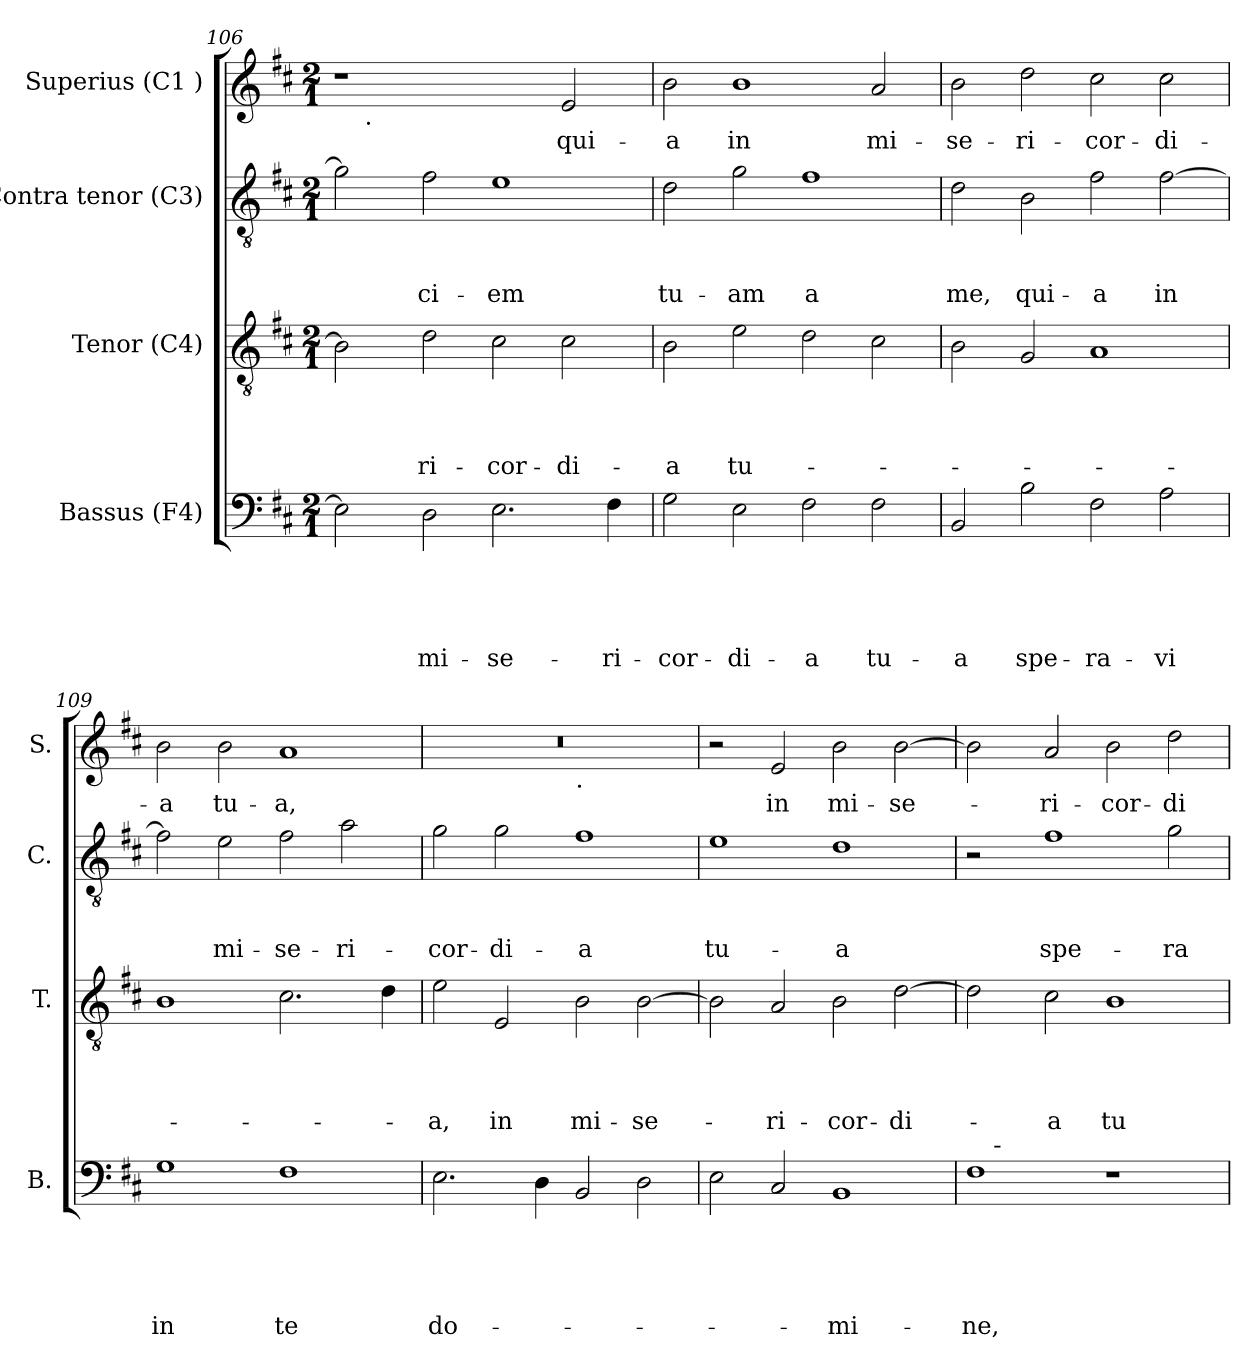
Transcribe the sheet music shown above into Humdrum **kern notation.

**kern	**text	**text	**text	**text	**text	**kern	**text	**text	**text	**text	**kern	**text	**text	**text	**kern	**text
*part4	*part4	*part4	*part4	*part4	*part4	*part3	*part3	*part3	*part3	*part3	*part2	*part2	*part2	*part2	*part1	*part1
*staff4	*staff4	*staff4	*staff4	*staff4	*staff4	*staff3	*staff3	*staff3	*staff3	*staff3	*staff2	*staff2	*staff2	*staff2	*staff1	*staff1
*I"Bassus (F4)	*	*	*	*	*	*I"Tenor (C4)	*	*	*	*	*I"Contra tenor (C3)	*	*	*	*I"Superius (C1 )	*
*I'B.	*	*	*	*	*	*I'T.	*	*	*	*	*I'C.	*	*	*	*I'S.	*
*clefF4	*	*	*	*	*	*clefGv2	*	*	*	*	*clefGv2	*	*	*	*clefG2	*
*k[f#c#]	*	*	*	*	*	*k[f#c#]	*	*	*	*	*k[f#c#]	*	*	*	*k[f#c#]	*
*D:	*	*	*	*	*	*D:	*	*	*	*	*D:	*	*	*	*D:	*
*M2/1	*	*	*	*	*	*M2/1	*	*	*	*	*M2/1	*	*	*	*M2/1	*
=106	=106	=106	=106	=106	=106	=106	=106	=106	=106	=106	=106	=106	=106	=106	=106	=106
*	*	*	*	*	*	*	*	*	*	*	*	*	*	*	*^	*
2E\]	.	.	.	.	.	2B\]	.	.	.	.	2g\]	.	.	.	1r	8ryy	.
!	!	!	!	!	!	!	!	!	!	!	!	!	!	!	!	!LO:TX:b:t=.	!
.	.	.	.	.	.	.	.	.	.	.	.	.	.	.	.	1...ryy	.
!	!	!	!	!	!LO:LY:b	!	!	!	!	!LO:LY:b	!	!	!	!LO:LY:b	!	!	!
2D\	.	.	.	.	mi-	2d\	.	.	.	-ri-	2f#\	.	.	-ci-	.	.	.
!	!	!	!	!	!LO:LY:b	!	!	!	!	!LO:LY:b	!	!	!	!LO:LY:b	!	!	!
2.E\	.	.	.	.	-se-	2c#\	.	.	.	-cor-	1e	.	.	-em	2ryy	.	.
!	!	!	!	!	!	!	!	!	!	!LO:LY:b	!	!	!	!	!	!	!LO:LY:b
.	.	.	.	.	.	2c#\	.	.	.	-di-	.	.	.	.	2e/	.	qui-
!	!	!	!	!	!LO:LY:b	!	!	!	!	!	!	!	!	!	!	!	!
4F#\	.	.	.	.	-ri-	.	.	.	.	.	.	.	.	.	.	.	.
=107	=107	=107	=107	=107	=107	=107	=107	=107	=107	=107	=107	=107	=107	=107	=107	=107	=107
!	!	!	!	!	!LO:LY:b	!	!	!	!	!LO:LY:b	!	!	!	!LO:LY:b	!	!	!LO:LY:b
*	*	*	*	*	*	*	*	*	*	*	*	*	*	*	*v	*v	*
2G\	.	.	.	.	-cor-	2B\	.	.	.	-a	2d\	.	.	tu-	2b\	-a
!	!	!	!	!	!LO:LY:b	!	!	!	!	!LO:LY:b	!	!	!	!LO:LY:b	!	!LO:LY:b
2E\	.	.	.	.	-di-	2e\	.	.	.	tu-	2g\	.	.	-am	1b	in
!	!	!	!	!	!LO:LY:b	!	!	!	!	!	!	!	!	!LO:LY:b:rj	!	!
2F#\	.	.	.	.	-a	2d\	.	.	.	.	1f#	.	.	a	.	.
!	!	!	!	!	!LO:LY:b	!	!	!	!	!	!	!	!	!	!	!LO:LY:b
2F#\	.	.	.	.	tu-	2c#\	.	.	.	.	.	.	.	.	2a/	mi-
!!LO:LB:g=z
=108	=108	=108	=108	=108	=108	=108	=108	=108	=108	=108	=108	=108	=108	=108	=108	=108
!	!	!	!	!	!LO:LY:b	!	!	!	!	!	!	!	!	!LO:LY:b	!	!LO:LY:b
2BB/	.	.	.	.	-a	2B\	.	.	.	.	2d\	.	.	me,	2b\	-se-
!	!	!	!	!	!LO:LY:b	!	!	!	!	!	!	!	!	!LO:LY:b	!	!LO:LY:b
2B\	.	.	.	.	spe-	2G/	.	.	.	.	2B\	.	.	qui-	2dd\	-ri-
!	!	!	!	!	!LO:LY:b	!	!	!	!	!	!	!	!	!LO:LY:b	!	!LO:LY:b
2F#\	.	.	.	.	-ra-	1A	.	.	.	.	2f#\	.	.	-a	2cc#\	-cor-
!	!	!	!	!	!LO:LY:b	!	!	!	!	!	!	!	!	!LO:LY:b	!	!LO:LY:b
2A\	.	.	.	.	-vi	.	.	.	.	.	[>2f#\	.	.	in	2cc#\	-di-
=109	=109	=109	=109	=109	=109	=109	=109	=109	=109	=109	=109	=109	=109	=109	=109	=109
!	!	!	!	!	!LO:LY:b	!	!	!	!	!	!	!	!	!	!	!LO:LY:b
1G	.	.	.	.	in	1B	.	.	.	.	2f#\]	.	.	.	2b\	-a
!	!	!	!	!	!	!	!	!	!	!	!	!	!	!LO:LY:b	!	!LO:LY:b
.	.	.	.	.	.	.	.	.	.	.	2e\	.	.	mi-	2b\	tu-
!	!	!	!	!	!LO:LY:b	!	!	!	!	!	!	!	!	!LO:LY:b	!	!LO:LY:b
1F#	.	.	.	.	te	2.c#\	.	.	.	.	2f#\	.	.	-se-	1a	-a,
!	!	!	!	!	!	!	!	!	!	!	!	!	!	!LO:LY:b	!	!
.	.	.	.	.	.	.	.	.	.	.	2a\	.	.	-ri-	.	.
.	.	.	.	.	.	4d\	.	.	.	.	.	.	.	.	.	.
=110	=110	=110	=110	=110	=110	=110	=110	=110	=110	=110	=110	=110	=110	=110	=110	=110
!	!	!	!	!	!LO:LY:b	!	!	!	!	!LO:LY:b	!	!	!	!LO:LY:b	!	!
*	*	*	*	*	*	*	*	*	*	*	*	*	*	*	*^	*
2.E\	.	.	.	.	do-	2e\	.	.	.	-a,	2g\	.	.	-cor-	0r	1ryy	.
!	!	!	!	!	!	!	!	!	!	!LO:LY:b	!	!	!	!LO:LY:b	!	!	!
.	.	.	.	.	.	2E/	.	.	.	in	2g\	.	.	-di-	.	.	.
4D\	.	.	.	.	.	.	.	.	.	.	.	.	.	.	.	.	.
!	!	!	!	!	!	!	!	!	!	!	!	!	!	!	!	!LO:TX:b:t=.	!
!	!	!	!	!	!	!	!	!	!	!LO:LY:b	!	!	!	!LO:LY:b:rj	!	!	!
2BB/	.	.	.	.	.	2B\	.	.	.	mi-	1f#	.	.	-a	.	1ryy	.
!	!	!	!	!	!	!	!	!	!	!LO:LY:b	!	!	!	!	!	!	!
2D\	.	.	.	.	.	[>2B\	.	.	.	-se-	.	.	.	.	.	.	.
=111	=111	=111	=111	=111	=111	=111	=111	=111	=111	=111	=111	=111	=111	=111	=111	=111	=111
!	!	!	!	!	!	!	!	!	!	!	!	!	!	!LO:LY:b	!	!	!
*	*	*	*	*	*	*	*	*	*	*	*	*	*	*	*v	*v	*
2E\	.	.	.	.	.	2B\]	.	.	.	.	1e	.	.	tu-	2r	.
!	!	!	!	!	!	!	!	!	!	!LO:LY:b	!	!	!	!	!	!LO:LY:b
2C#/	.	.	.	.	.	2A/	.	.	.	-ri-	.	.	.	.	2e/	in
!	!	!	!	!	!LO:LY:b	!	!	!	!	!LO:LY:b	!	!	!	!LO:LY:b:rj	!	!LO:LY:b
1BB	.	.	.	.	-mi-	2B\	.	.	.	-cor-	1d	.	.	-a	2b\	mi-
!	!	!	!	!	!	!	!	!	!	!LO:LY:b	!	!	!	!	!	!LO:LY:b
.	.	.	.	.	.	[>2d\	.	.	.	-di-	.	.	.	.	[>2b\	-se-
!!LO:PB:g=z
=112	=112	=112	=112	=112	=112	=112	=112	=112	=112	=112	=112	=112	=112	=112	=112	=112
!	!	!	!	!	!LO:LY:b	!	!	!	!	!	!	!	!	!	!	!
*^	*	*	*	*	*	*	*	*	*	*	*	*	*	*	*	*
1F#	8ryy	.	.	.	.	-ne,	2d\]	.	.	.	.	2r	.	.	.	2b\]	.
!	!LO:TX:a:t=-	!	!	!	!	!	!	!	!	!	!	!	!	!	!	!	!
.	1...ryy	.	.	.	.	.	.	.	.	.	.	.	.	.	.	.	.
!	!	!	!	!	!	!	!	!	!	!	!LO:LY:b	!	!	!	!LO:LY:b	!	!LO:LY:b
.	.	.	.	.	.	.	2c#\	.	.	.	-a	1f#	.	.	spe-	2a/	-ri-
!	!	!	!	!	!	!	!	!	!	!	!LO:LY:b	!	!	!	!	!	!LO:LY:b
1r	.	.	.	.	.	.	1B	.	.	.	tu-	.	.	.	.	2b\	-cor-
!	!	!	!	!	!	!	!	!	!	!	!	!	!	!	!LO:LY:b	!	!LO:LY:b
.	.	.	.	.	.	.	.	.	.	.	.	2g\	.	.	-ra-	2dd\	-di-
*v	*v	*	*	*	*	*	*	*	*	*	*	*	*	*	*	*	*
=	=	=	=	=	=	=	=	=	=	=	=	=	=	=	=	=
*-	*-	*-	*-	*-	*-	*-	*-	*-	*-	*-	*-	*-	*-	*-	*-	*-
